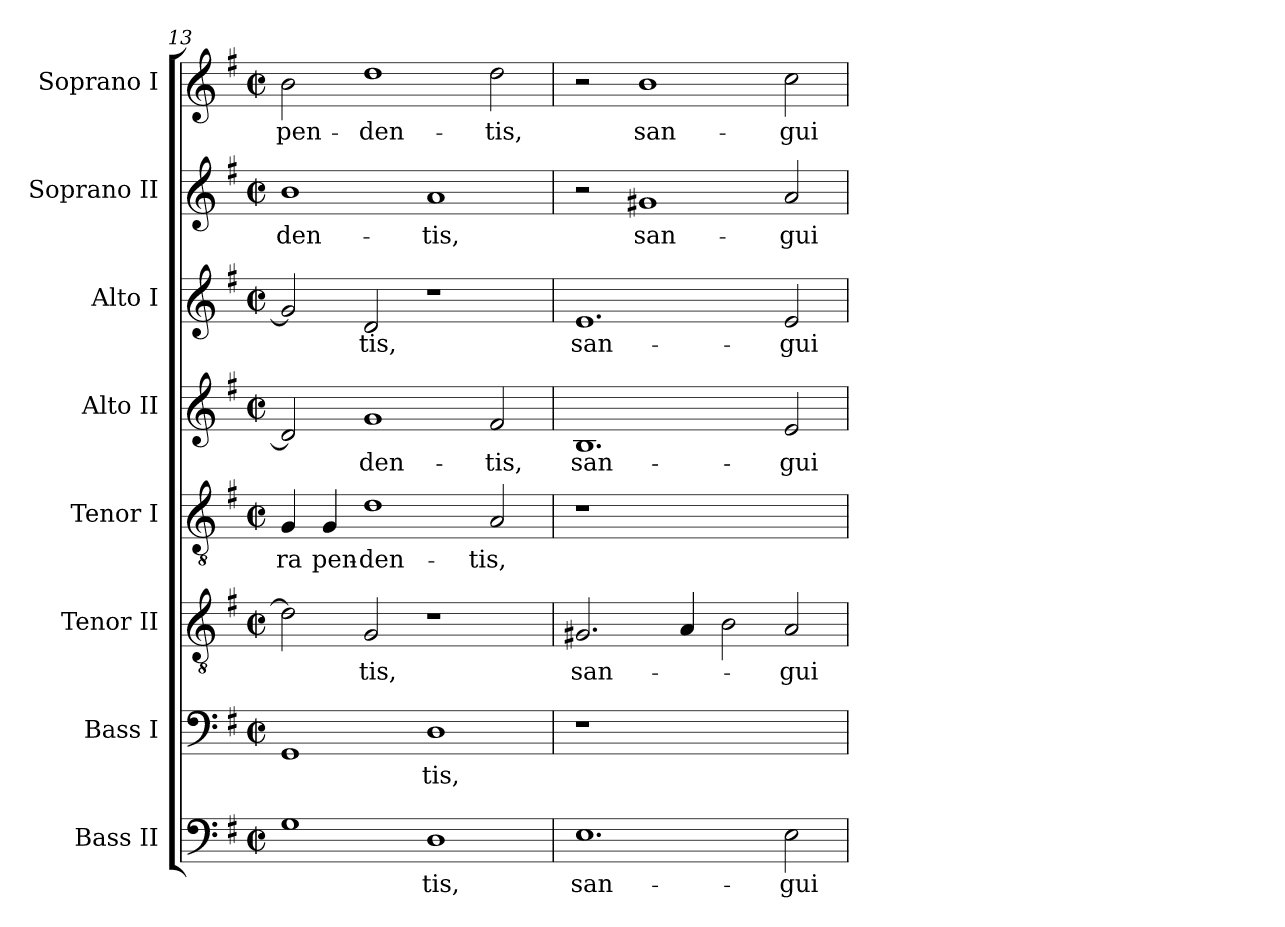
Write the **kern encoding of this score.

**kern	**text	**kern	**text	**kern	**text	**kern	**text	**kern	**text	**kern	**text	**kern	**text	**kern	**text
*part8	*part8	*part7	*part7	*part6	*part6	*part5	*part5	*part4	*part4	*part3	*part3	*part2	*part2	*part1	*part1
*staff8	*staff8	*staff7	*staff7	*staff6	*staff6	*staff5	*staff5	*staff4	*staff4	*staff3	*staff3	*staff2	*staff2	*staff1	*staff1
*I"Bass II	*	*I"Bass I	*	*I"Tenor II	*	*I"Tenor I	*	*I"Alto II	*	*I"Alto I	*	*I"Soprano II	*	*I"Soprano I	*
*I'BII	*	*I'BI	*	*I'TII	*	*I'TI	*	*I'AII	*	*I'AI	*	*	*	*	*
!!LO:LB:g=z
*clefF4	*	*clefF4	*	*clefGv2	*	*clefGv2	*	*clefG2	*	*clefG2	*	*clefG2	*	*clefG2	*
*k[f#]	*	*k[f#]	*	*k[f#]	*	*k[f#]	*	*k[f#]	*	*k[f#]	*	*k[f#]	*	*k[f#]	*
*G:	*	*G:	*	*G:	*	*G:	*	*G:	*	*G:	*	*G:	*	*G:	*
*M2/2	*	*M2/2	*	*M2/2	*	*M2/2	*	*M2/2	*	*M2/2	*	*M2/2	*	*M2/2	*
*met(c|)	*	*met(c|)	*	*met(c|)	*	*met(c|)	*	*met(c|)	*	*met(c|)	*	*met(c|)	*	*met(c|)	*
=13	=13	=13	=13	=13	=13	=13	=13	=13	=13	=13	=13	=13	=13	=13	=13
!	!	!	!	!	!	!	!LO:LY:b:color=#000000	!	!	!	!	!	!	!	!
!	!	!	!	!	!	!	!	!	!	!	!	!	!LO:LY:b:color=#000000	!	!
!	!	!	!	!	!	!	!	!	!	!	!	!	!	!	!LO:LY:b:color=#000000
1Gi	.	1GGi	.	2di\]	.	4Gi/	-ra	2di/]	.	2gi/]	.	1bi	-den-	2bi\	pen-
!	!	!	!	!	!	!	!LO:LY:b:color=#000000	!	!	!	!	!	!	!	!
.	.	.	.	.	.	4Gi/	pen-	.	.	.	.	.	.	.	.
!	!	!	!	!	!LO:LY:b:color=#000000	!	!	!	!	!	!	!	!	!	!
!	!	!	!	!	!	!	!LO:LY:b:color=#000000	!	!	!	!	!	!	!	!
!	!	!	!	!	!	!	!	!	!LO:LY:b:color=#000000	!	!	!	!	!	!
!	!	!	!	!	!	!	!	!	!	!	!LO:LY:b:color=#000000	!	!	!	!
!	!	!	!	!	!	!	!	!	!	!	!	!	!	!	!LO:LY:b:color=#000000
.	.	.	.	2Gi/	-tis,	1di	-den-	1gi	-den-	2di/	-tis,	.	.	1ddi	-den-
!	!LO:LY:b:color=#000000	!	!	!	!	!	!	!	!	!	!	!	!	!	!
!	!	!	!LO:LY:b:color=#000000	!	!	!	!	!	!	!	!	!	!	!	!
!	!	!	!	!	!	!	!	!	!	!	!	!	!LO:LY:b:color=#000000	!	!
1Di	-tis,	1Di	-tis,	1r	.	.	.	.	.	1r	.	1ai	-tis,	.	.
!	!	!	!	!	!	!	!LO:LY:b:color=#000000	!	!	!	!	!	!	!	!
!	!	!	!	!	!	!	!	!	!LO:LY:b:color=#000000	!	!	!	!	!	!
!	!	!	!	!	!	!	!	!	!	!	!	!	!	!	!LO:LY:b:color=#000000
.	.	.	.	.	.	2Ai/	-tis,	2f#i/	-tis,	.	.	.	.	2ddi\	-tis,
=14	=14	=14	=14	=14	=14	=14	=14	=14	=14	=14	=14	=14	=14	=14	=14
!	!LO:LY:b:color=#000000	!LO:N:vis=1	!	!	!	!	!	!	!	!	!	!	!	!	!
!	!	!	!	!	!LO:LY:b:color=#000000	!LO:N:vis=1	!	!	!	!	!	!	!	!	!
!	!	!	!	!	!	!	!	!	!LO:LY:b:color=#000000	!	!	!	!	!	!
!	!	!	!	!	!	!	!	!	!	!	!LO:LY:b:color=#000000	!	!	!	!
1.Ei	san-	1r	.	2.G#Xi/	san-	1r	.	1.Bi	san-	1.ei	san-	2r	.	2r	.
!	!	!	!	!	!	!	!	!	!	!	!	!	!LO:LY:b:color=#000000	!	!
!	!	!	!	!	!	!	!	!	!	!	!	!	!	!	!LO:LY:b:color=#000000
.	.	.	.	.	.	.	.	.	.	.	.	1g#Xi	san-	1bi	san-
.	.	.	.	4Ai/	.	.	.	.	.	.	.	.	.	.	.
.	.	1ryy	.	2Bi\	.	1ryy	.	.	.	.	.	.	.	.	.
!	!LO:LY:b:color=#000000	!	!	!	!	!	!	!	!	!	!	!	!	!	!
!	!	!	!	!	!LO:LY:b:color=#000000	!	!	!	!	!	!	!	!	!	!
!	!	!	!	!	!	!	!	!	!LO:LY:b:color=#000000	!	!	!	!	!	!
!	!	!	!	!	!	!	!	!	!	!	!LO:LY:b:color=#000000	!	!	!	!
!	!	!	!	!	!	!	!	!	!	!	!	!	!LO:LY:b:color=#000000	!	!
!	!	!	!	!	!	!	!	!	!	!	!	!	!	!	!LO:LY:b:color=#000000
2Ei\	-gui-	.	.	2Ai/	-gui-	.	.	2ei/	-gui-	2ei/	-gui-	2ai/	-gui-	2cci\	-gui-
=	=	=	=	=	=	=	=	=	=	=	=	=	=	=	=
*-	*-	*-	*-	*-	*-	*-	*-	*-	*-	*-	*-	*-	*-	*-	*-
